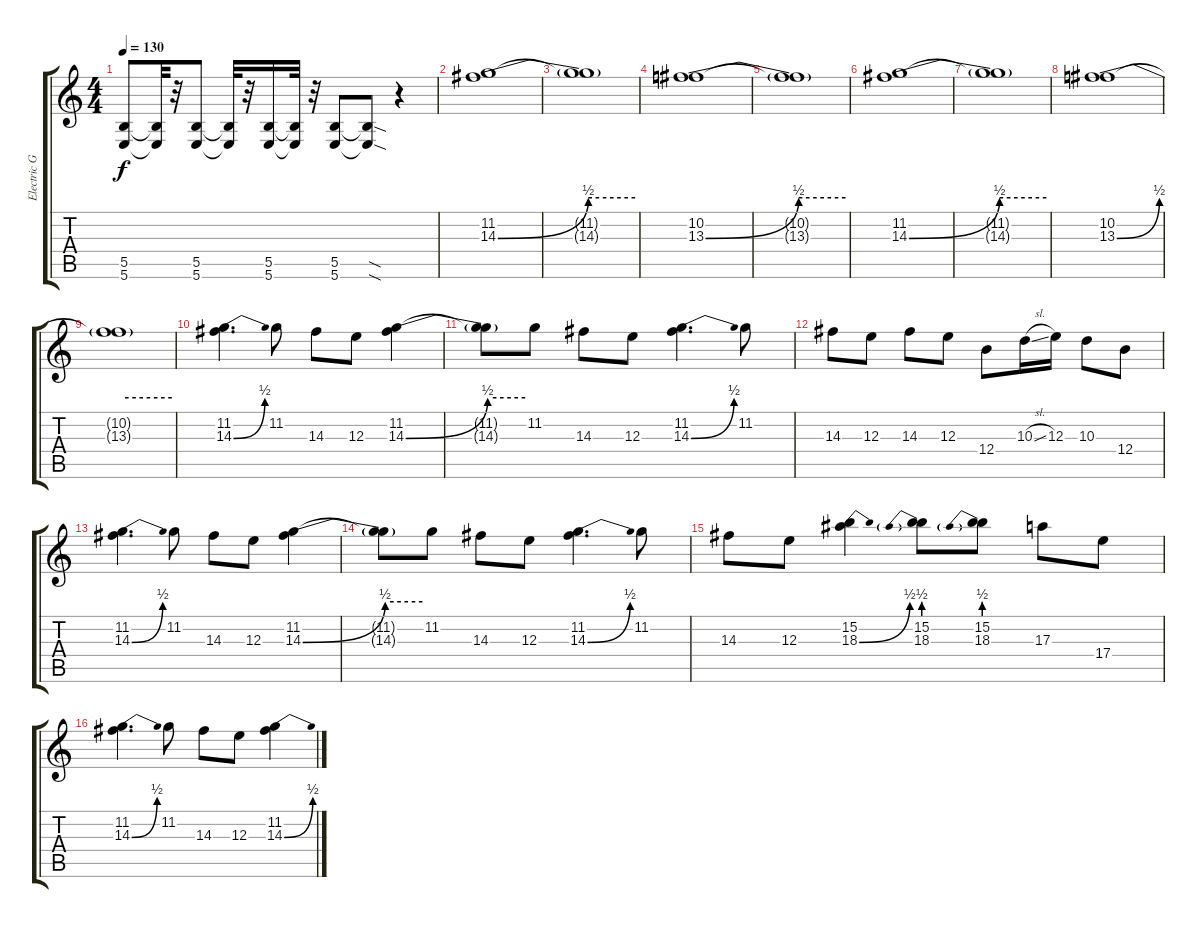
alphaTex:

\track ("Electric Guitar" "Electric G") {instrument distortionguitar}
\staff {score tabs}
\tuning (Db4 Ab3 E3 B2 Gb2 B1) {hide}
\ts (4 4)
\tempo 130
\clef g2
\ks c
(5.5 5.6).8{dy f} (5.5{t} 5.6{t}).32 r.32 (5.5 5.6).8 (5.5{t} 5.6{t}).32 r.32 (5.5 5.6).16 (5.5{t} 5.6{t}).32 r.32 (5.5 5.6).8 (5.5{sod t} 5.6{sod t}).8 r.4 |
(11.2 14.3{be (bend 0 0 60 2)}).1 |
(11.2{t} 14.3{be (hold 0 2 60 2) t}).1 |
(10.2 13.3{be (bend 0 0 60 2)}).1 |
(10.2{t} 13.3{be (hold 0 2 60 2) t}).1 |
(11.2 14.3{be (bend 0 0 60 2)}).1 |
(11.2{t} 14.3{be (hold 0 2 60 2) t}).1 |
(10.2 13.3{be (bend 0 0 60 2)}).1 |
(10.2{t} 13.3{be (hold 0 2 60 2) t}).1 |
(11.2 14.3{be (bend 0 0 60 2)}).4{d} 11.2.8 14.3.8 12.3.8 (11.2 14.3{be (bend 0 0 60 2)}).4 |
(11.2{t} 14.3{be (hold 0 2 60 2) t}).8 11.2.8 14.3.8 12.3.8 (11.2 14.3{be (bend 0 0 60 2)}).4{d} 11.2.8 |
14.3.8 12.3.8 14.3.8 12.3.8 12.4.8 10.3{sl}.16 12.3.16 10.3.8 12.4.8 |
(11.2 14.3{be (bend 0 0 60 2)}).4{d} 11.2.8 14.3.8 12.3.8 (11.2 14.3{be (bend 0 0 60 2)}).4 |
(11.2{t} 14.3{be (hold 0 2 60 2) t}).8 11.2.8 14.3.8 12.3.8 (11.2 14.3{be (bend 0 0 60 2)}).4{d} 11.2.8 |
14.3.8 12.3.8 (15.2 18.3{be (bend 0 0 60 2)}).4 (15.2 18.3{be (prebend 0 2 60 2)}).8 (15.2 18.3{be (prebend 0 2 60 2)}).8 17.3.8 17.4.8 |
(11.2 14.3{be (bend 0 0 60 2)}).4{d} 11.2.8 14.3.8 12.3.8 (11.2 14.3{be (bend 0 0 60 2)}).4
